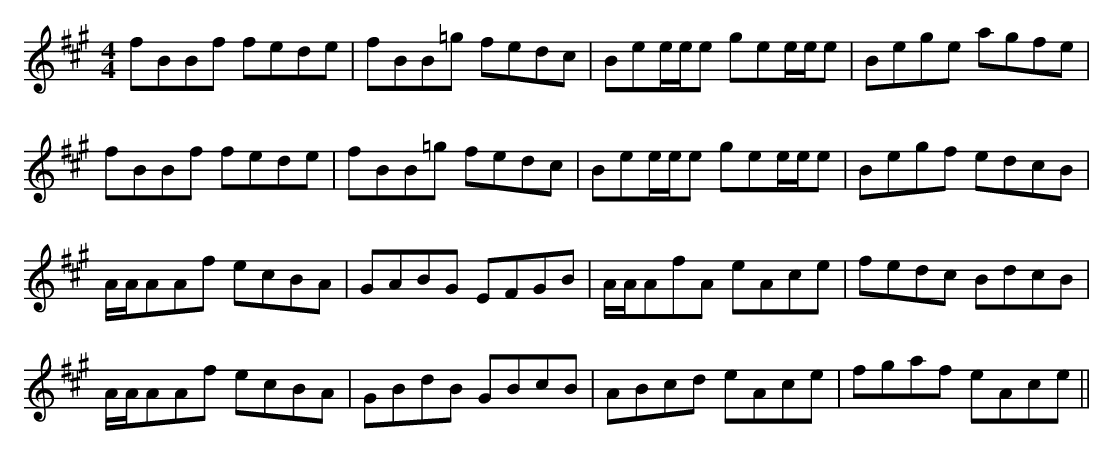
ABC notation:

X:1
M:4/4
K:Bdor
fBBf fede|fBB=g fedc|Bee/e/e gee/e/e|Bege agfe|
fBBf fede|fBB=g fedc|Bee/e/e gee/e/e|Begf edcB|
A/A/AAf ecBA|GABG EFGB|A/A/AfA eAce|fedc BdcB|
A/A/AAf ecBA|GBdB GBcB|ABcd eAce|fgaf eAce||
